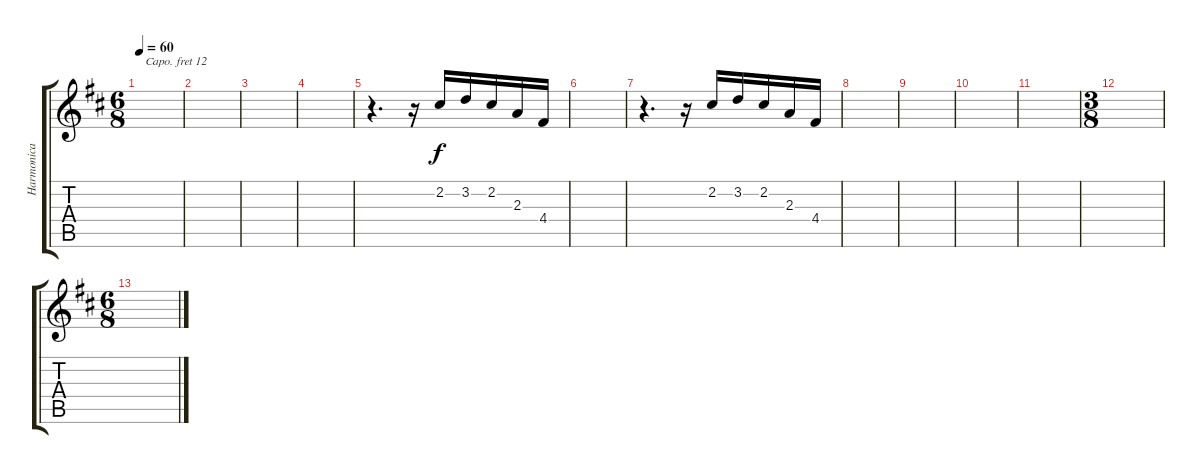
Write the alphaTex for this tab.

\track ("Harmonica" "Harmonica") {instrument harmonica}
\staff {score tabs}
\capo 12
\tuning (E4 B3 G3 D3 A2 E2) {hide}
\ts (6 8)
\tempo 60
\clef g2
\ks bminor
|
|
|
|
r.4{d} r.16 2.2.16 3.2.16 2.2.16 2.3.16 4.4.16 |
|
r.4{d} r.16 2.2.16 3.2.16 2.2.16 2.3.16 4.4.16 |
|
|
|
|
\ts (3 8)
|
\ts (6 8)
